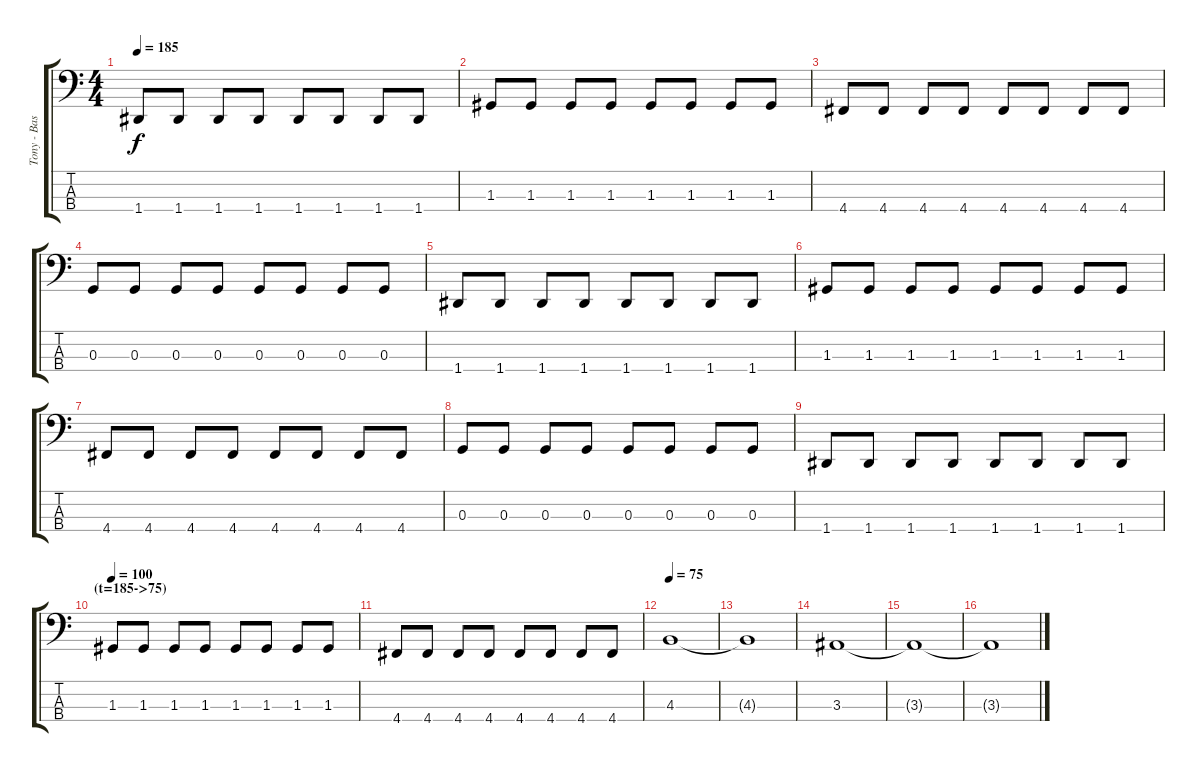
\track ("Tony - Bass" "Tony - Bas") {instrument electricbasspick}
\staff {score tabs}
\tuning (F2 C2 G1 D1) {hide}
\ts (4 4)
\tempo 185
\clef f4
\ks c
1.4.8{dy f} 1.4.8 1.4.8 1.4.8 1.4.8 1.4.8 1.4.8 1.4.8 |
1.3.8 1.3.8 1.3.8 1.3.8 1.3.8 1.3.8 1.3.8 1.3.8 |
4.4.8 4.4.8 4.4.8 4.4.8 4.4.8 4.4.8 4.4.8 4.4.8 |
0.3.8 0.3.8 0.3.8 0.3.8 0.3.8 0.3.8 0.3.8 0.3.8 |
1.4.8 1.4.8 1.4.8 1.4.8 1.4.8 1.4.8 1.4.8 1.4.8 |
1.3.8 1.3.8 1.3.8 1.3.8 1.3.8 1.3.8 1.3.8 1.3.8 |
4.4.8 4.4.8 4.4.8 4.4.8 4.4.8 4.4.8 4.4.8 4.4.8 |
0.3.8 0.3.8 0.3.8 0.3.8 0.3.8 0.3.8 0.3.8 0.3.8 |
1.4.8 1.4.8 1.4.8 1.4.8 1.4.8 1.4.8 1.4.8 1.4.8 |
\section ("" "(t=185->75)")
\tempo 100
1.3.8{volume 16 balance 8 instrument electricbasspick} 1.3.8 1.3.8 1.3.8 1.3.8 1.3.8 1.3.8 1.3.8 |
4.4.8 4.4.8 4.4.8 4.4.8 4.4.8 4.4.8 4.4.8 4.4.8 |
\tempo 75
4.3.1 |
4.3{t}.1 |
3.3.1 |
3.3{t}.1 |
3.3{t}.1
